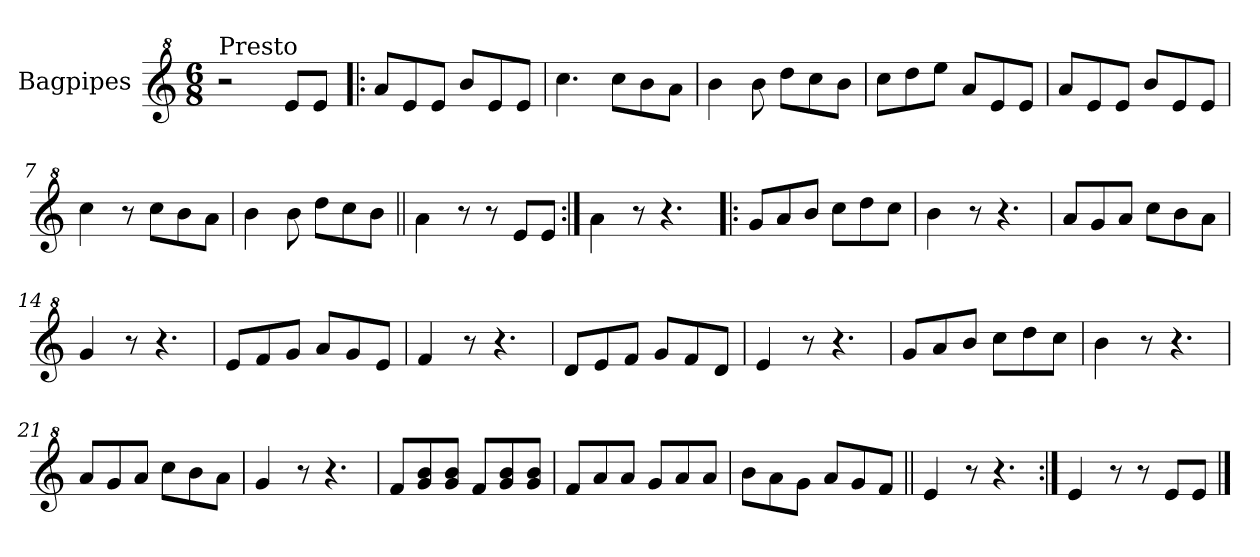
**kern
*part1
*staff1
*I"Bagpipes
*I'Bag
*clefG^2
*k[]
*C:
*M6/8
=1
!LO:TX:a:t=Presto
2r
8ee/L
8ee/J
=2!|:
8aa/L
8ee/
8ee/J
8bb/L
8ee/
8ee/J
=3
4.ccc\
8ccc\L
8bb\
8aa\J
=4
4bb\
8bb\
8ddd\L
8ccc\
8bb\J
=5
8ccc\L
8ddd\
8eee\J
8aa/L
8ee/
8ee/J
=6
8aa/L
8ee/
8ee/J
8bb/L
8ee/
8ee/J
=7
4ccc\
8r
8ccc\L
8bb\
8aa\J
=8
4bb\
8bb\
8ddd\L
8ccc\
8bb\J
!!LO:LB:g=z
=9||
4aa\
8r
8r
8ee/L
8ee/J
=10:|!
4aa\
8r
4.r
=11!|:
8gg/L
8aa/
8bb/J
8ccc\L
8ddd\
8ccc\J
=12
4bb\
8r
4.r
=13
8aa/L
8gg/
8aa/J
8ccc\L
8bb\
8aa\J
=14
4gg/
8r
4.r
=15
8ee/L
8ff/
8gg/J
8aa/L
8gg/
8ee/J
=16
4ff/
8r
4.r
=17
8dd/L
8ee/
8ff/J
8gg/L
8ff/
8dd/J
!!LO:LB:g=z
=18
4ee/
8r
4.r
=19
8gg/L
8aa/
8bb/J
8ccc\L
8ddd\
8ccc\J
=20
4bb\
8r
4.r
=21
8aa/L
8gg/
8aa/J
8ccc\L
8bb\
8aa\J
=22
4gg/
8r
4.r
=23
8ff/L
8gg/ 8bb/
8gg/ 8bb/J
8ff/L
8gg/ 8bb/
8gg/ 8bb/J
=24
8ff/L
8aa/
8aa/J
8gg/L
8aa/
8aa/J
=25
8bb\L
8aa\
8gg\J
8aa/L
8gg/
8ff/J
=26||
4ee/
8r
4.r
!!LO:LB:g=z
=27:|!
4ee/
8r
8r
8ee/L
8ee/J
==
*-
